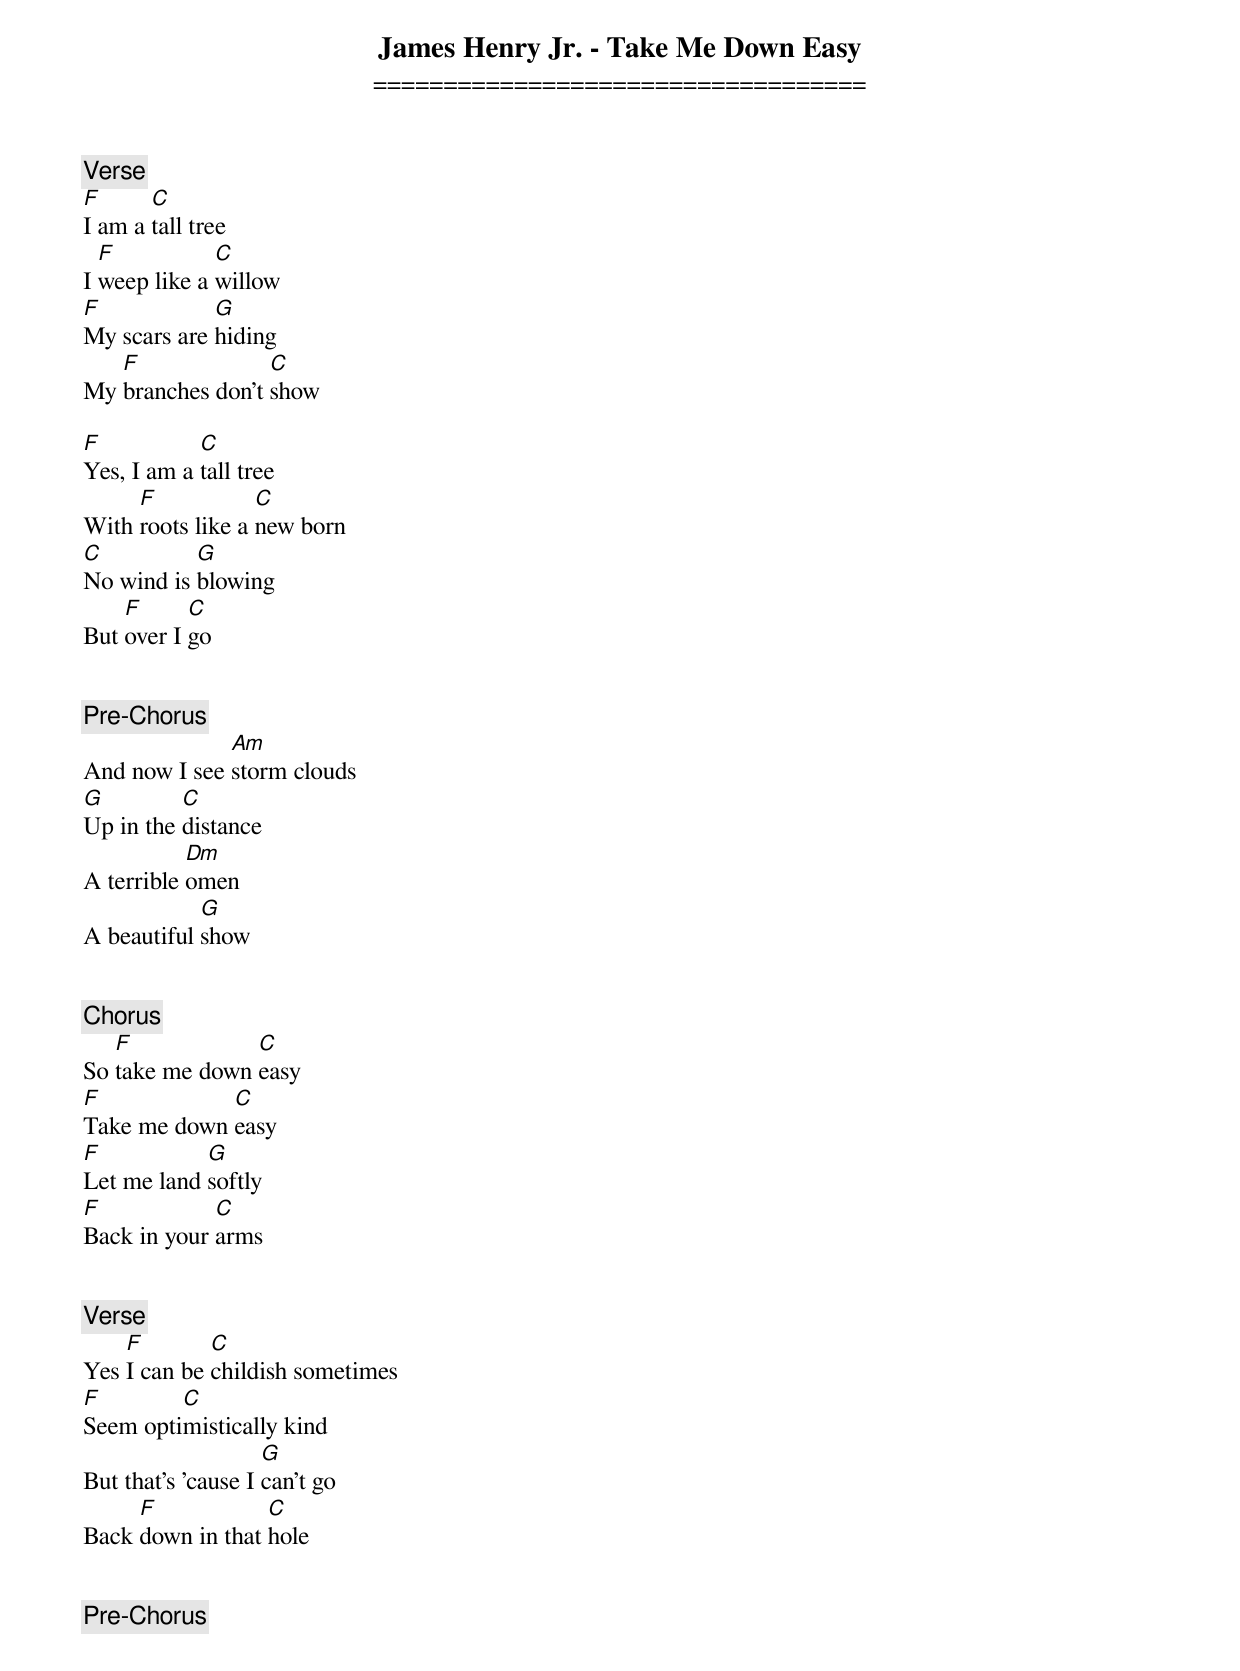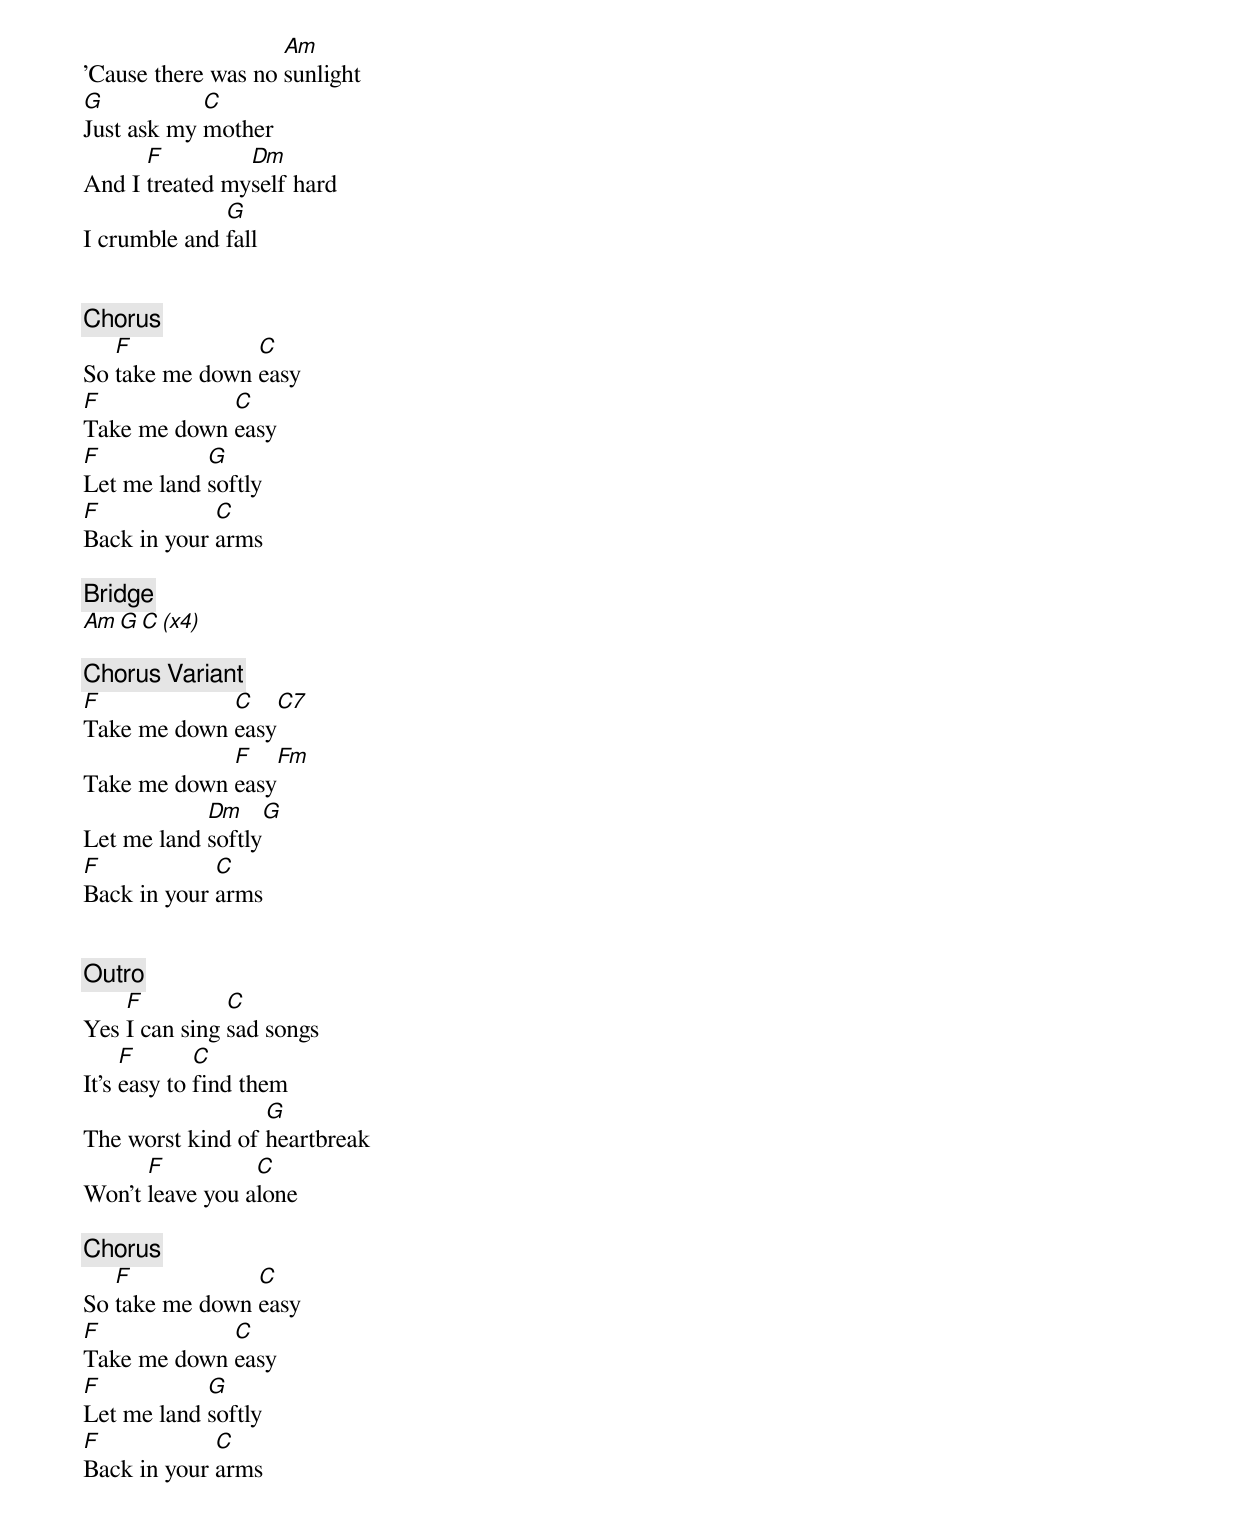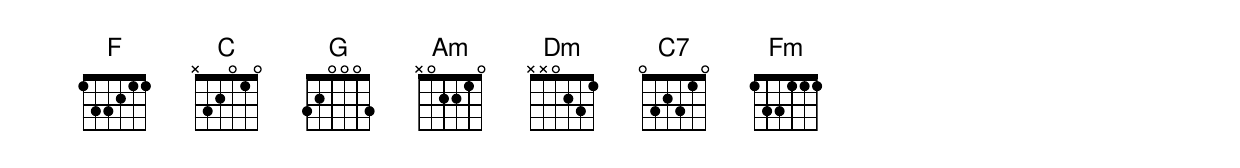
James Henry Jr. - Take Me Down Easy
===================================

[Verse]
F      C
I am a tall tree
  F           C
I weep like a willow
F            G
My scars are hiding
   F              C
My branches don't show

F           C
Yes, I am a tall tree
     F            C
With roots like a new born
C          G
No wind is blowing
    F      C
But over I go


[Pre-Chorus]
              Am
And now I see storm clouds
G         C
Up in the distance
           Dm
A terrible omen
            G
A beautiful show


[Chorus]
   F            C
So take me down easy
F            C
Take me down easy
F           G
Let me land softly
F            C
Back in your arms


[Verse]
    F        C
Yes I can be childish sometimes
F        C
Seem optimistically kind
                    G
But that's 'cause I can't go
     F            C
Back down in that hole


[Pre-Chorus]
                    Am
'Cause there was no sunlight
G           C
Just ask my mother
      F         Dm
And I treated myself hard
              G
I crumble and fall


[Chorus]
   F            C
So take me down easy
F            C
Take me down easy
F           G
Let me land softly
F            C
Back in your arms

[Bridge]
Am G C (x4)

[Chorus Variant]
F            C     C7
Take me down easy
             F     Fm
Take me down easy
            Dm     G
Let me land softly
F            C
Back in your arms


[Outro]
    F          C
Yes I can sing sad songs
     F       C
It's easy to find them
                  G
The worst kind of heartbreak
      F          C
Won't leave you alone

[Chorus]
   F            C
So take me down easy
F            C
Take me down easy
F           G
Let me land softly
F            C
Back in your arms
